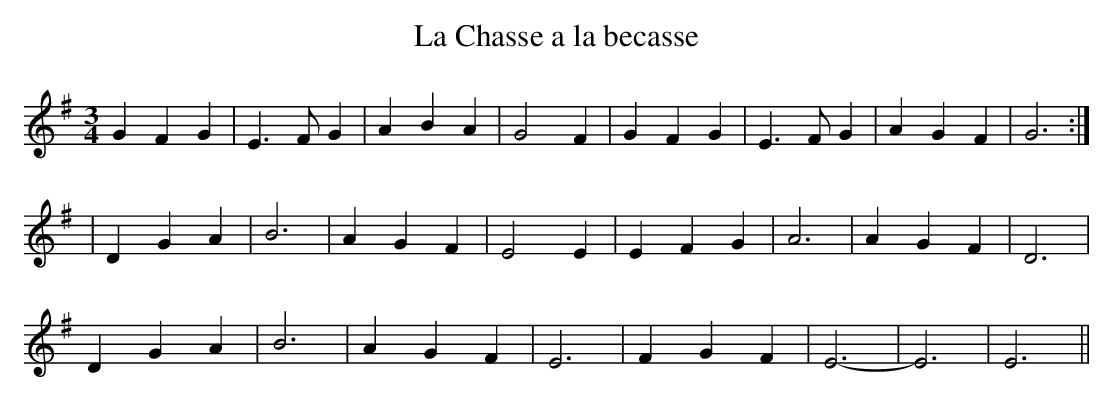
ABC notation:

X:1
T:La Chasse a la becasse
L:1/4
M:3/4
K:G
GFG | E>FG | ABA | G2F | GFG | E>FG | AGF | G3 :|
| DGA | B3 | AGF | E2E | EFG | A3 | AGF | D3 |
  DGA | B3 | AGF | E3 | FGF | E3- | E3 |E3 ||
